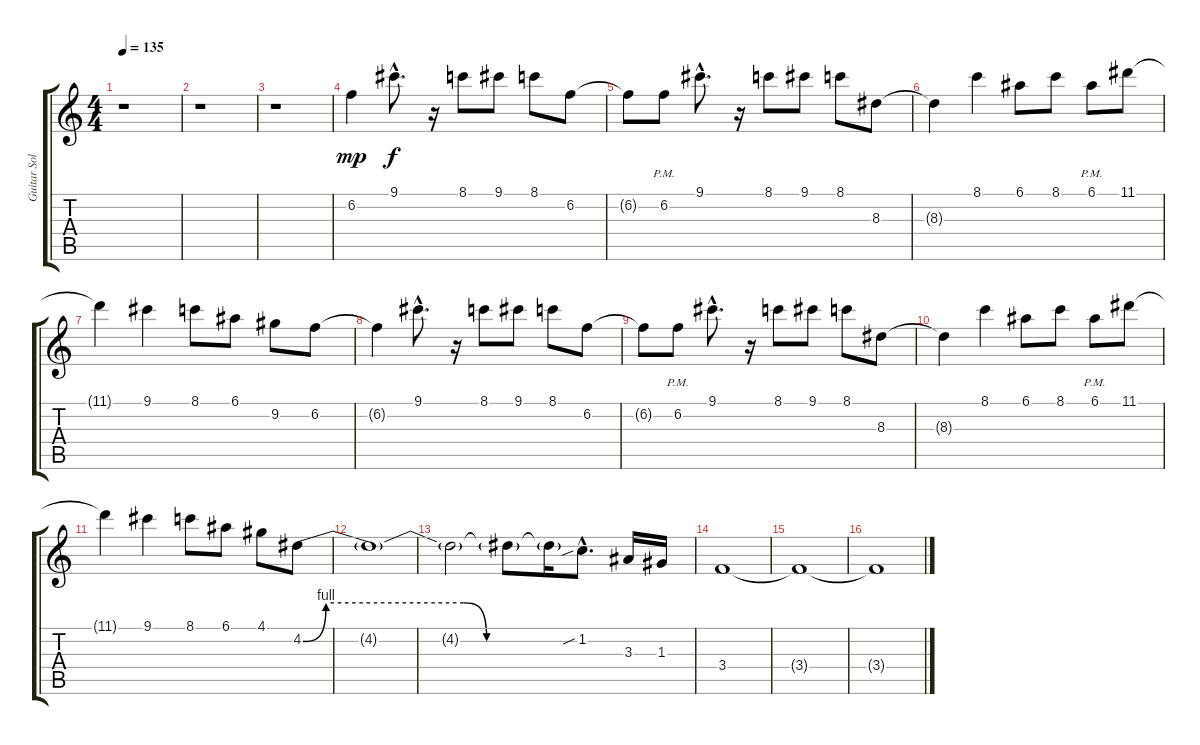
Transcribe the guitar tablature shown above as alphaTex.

\track ("Guitar Solo" "Guitar Sol") {instrument overdrivenguitar}
\staff {score tabs}
\tuning (E4 B3 G3 D3 A2 D2) {hide}
\ts (4 4)
\tempo 135
\clef g2
\ks c
r.1{dy p} |
r.1 |
r.1 |
6.2.4{dy mp volume 14} 9.1{hac}.8{d dy f} r.16 8.1.8 9.1.8 8.1.8 6.2.8 |
6.2{t}.8 6.2{pm}.8 9.1{hac}.8{d} r.16 8.1.8 9.1.8 8.1.8 8.3.8 |
8.3{t}.4 8.1.4 6.1.8 8.1.8 6.1{pm}.8 11.1.8 |
11.1{t}.4 9.1.4 8.1.8 6.1.8 9.2.8 6.2.8 |
6.2{t}.4 9.1{hac}.8{d} r.16 8.1.8 9.1.8 8.1.8 6.2.8 |
6.2{t}.8 6.2{pm}.8 9.1{hac}.8{d} r.16 8.1.8 9.1.8 8.1.8 8.3.8 |
8.3{t}.4 8.1.4 6.1.8 8.1.8 6.1{pm}.8 11.1.8 |
11.1{t}.4 9.1.4 8.1.8 6.1.8 4.1.8 4.2{be (custom 0 0 5 4 35 4 40 0 60 0)}.8{volume 16} |
4.2{t}.1 |
4.2{t}.2 4.2{t}.8 4.2{t}.16 1.2{sib hac}.8{d} 3.3.16 1.3.16 |
3.4.1 |
3.4{t}.1{volume 0} |
3.4{t}.1
